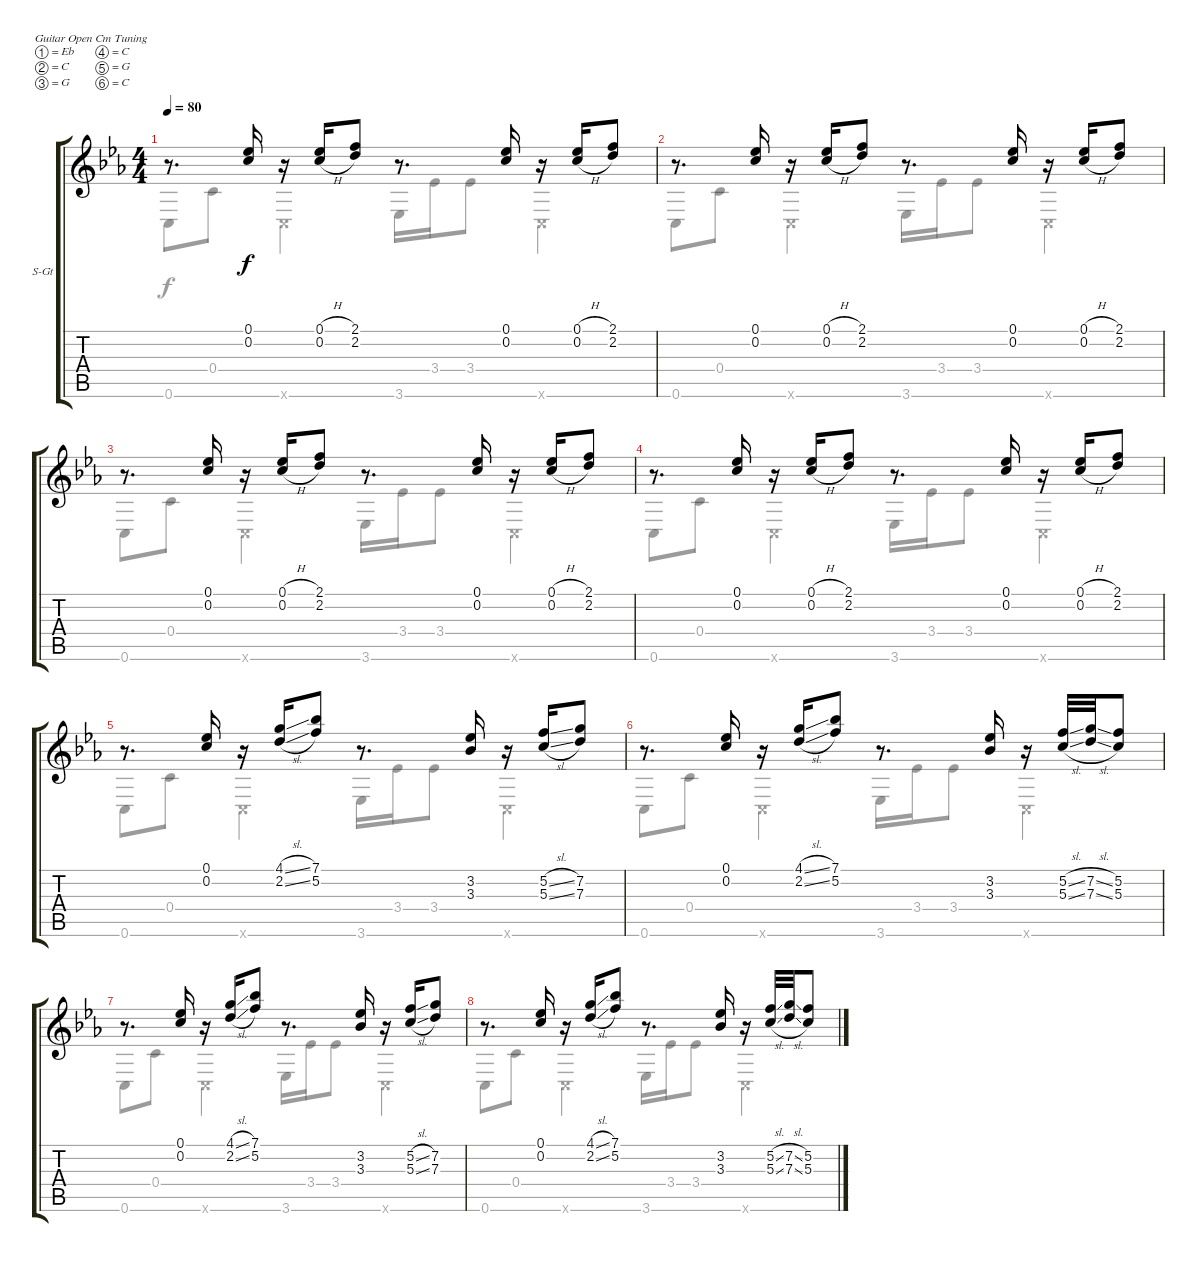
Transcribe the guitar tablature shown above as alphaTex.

\bracketExtendMode groupsimilarinstruments
\firstSystemTrackNameOrientation horizontal
\otherSystemsTrackNameOrientation horizontal
\track ("Track 1" "S-Gt") {instrument acousticguitarsteel}
\staff {score tabs}
\tuning (Eb4 C4 G3 C3 G2 C2)
\voice
\ts (4 4)
\tempo 80
\clef g2
\ks cminor
r.8{d dy f} (0.1 0.2).16 r.16 (0.1{h} 0.2{h}).16 (2.1 2.2).8 r.8{d} (0.1 0.2).16 r.16 (0.1{h} 0.2{h}).16 (2.1 2.2).8 |
r.8{d} (0.1 0.2).16 r.16 (0.1{h} 0.2{h}).16 (2.1 2.2).8 r.8{d} (0.1 0.2).16 r.16 (0.1{h} 0.2{h}).16 (2.1 2.2).8 |
r.8{d} (0.1 0.2).16 r.16 (0.1{h} 0.2{h}).16 (2.1 2.2).8 r.8{d} (0.1 0.2).16 r.16 (0.1{h} 0.2{h}).16 (2.1 2.2).8 |
r.8{d} (0.1 0.2).16 r.16 (0.1{h} 0.2{h}).16 (2.1 2.2).8 r.8{d} (0.1 0.2).16 r.16 (0.1{h} 0.2{h}).16 (2.1 2.2).8 |
r.8{d} (0.1 0.2).16 r.16 (4.1{sl} 2.2{sl}).16 (7.1 5.2).8 r.8{d} (3.2 3.3).16 r.16 (5.2{sl} 5.3{sl}).16 (7.2 7.3).8 |
r.8{d} (0.1 0.2).16 r.16 (4.1{sl} 2.2{sl}).16 (7.1 5.2).8 r.8{d} (3.2 3.3).16 r.16 (5.2{sl} 5.3{sl}).32 (7.2{sl} 7.3{sl}).32 (5.2 5.3).8 |
r.8{d} (0.1 0.2).16 r.16 (4.1{sl} 2.2{sl}).16 (7.1 5.2).8 r.8{d} (3.2 3.3).16 r.16 (5.2{sl} 5.3{sl}).16 (7.2 7.3).8 |
r.8{d} (0.1 0.2).16 r.16 (4.1{sl} 2.2{sl}).16 (7.1 5.2).8 r.8{d} (3.2 3.3).16 r.16 (5.2{sl} 5.3{sl}).32 (7.2{sl} 7.3{sl}).32 (5.2 5.3).8
\voice
\clef g2
\ottava regular
\simile none
\ks cminor
0.6.8{dy f} 0.4.8 0.6{x}.4 3.6.16 3.4.16 3.4.8 0.6{x}.4 |
0.6.8 0.4.8 0.6{x}.4 3.6.16 3.4.16 3.4.8 0.6{x}.4 |
0.6.8 0.4.8 0.6{x}.4 3.6.16 3.4.16 3.4.8 0.6{x}.4 |
0.6.8 0.4.8 0.6{x}.4 3.6.16 3.4.16 3.4.8 0.6{x}.4 |
0.6.8 0.4.8 0.6{x}.4 3.6.16 3.4.16 3.4.8 0.6{x}.4 |
0.6.8 0.4.8 0.6{x}.4 3.6.16 3.4.16 3.4.8 0.6{x}.4 |
0.6.8 0.4.8 0.6{x}.4 3.6.16 3.4.16 3.4.8 0.6{x}.4 |
0.6.8 0.4.8 0.6{x}.4 3.6.16 3.4.16 3.4.8 0.6{x}.4
